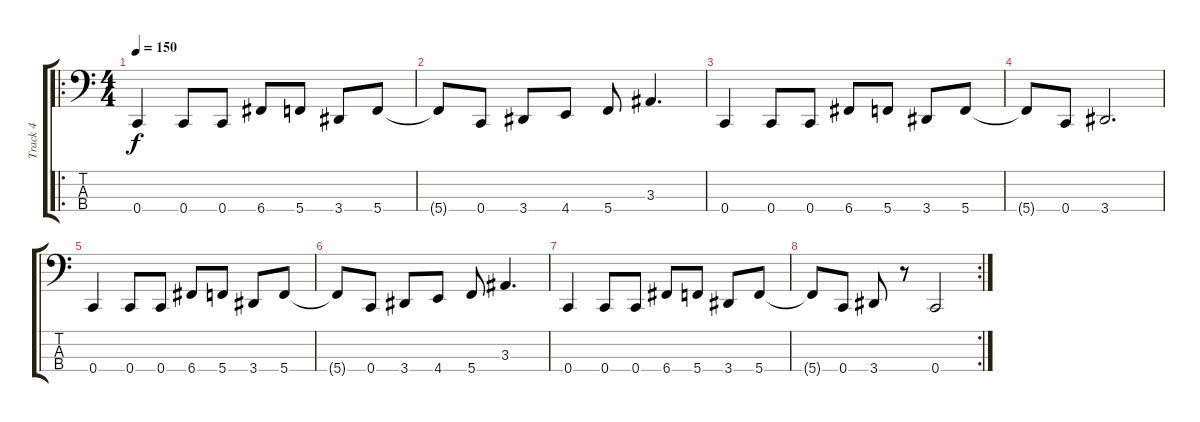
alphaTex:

\track ("Track 4" "Track 4") {instrument slapbass1}
\staff {score tabs}
\tuning (F2 C2 G1 C1) {hide}
\ro
\ts (4 4)
\tempo 150
\clef f4
\ks c
0.4.4{dy f} 0.4.8 0.4.8 6.4.8 5.4.8 3.4.8 5.4.8 |
5.4{t}.8 0.4.8 3.4.8 4.4.8 5.4.8 3.3.4{d} |
0.4.4 0.4.8 0.4.8 6.4.8 5.4.8 3.4.8 5.4.8 |
5.4{t}.8 0.4.8 3.4.2{d} |
0.4.4 0.4.8 0.4.8 6.4.8 5.4.8 3.4.8 5.4.8 |
5.4{t}.8 0.4.8 3.4.8 4.4.8 5.4.8 3.3.4{d} |
0.4.4 0.4.8 0.4.8 6.4.8 5.4.8 3.4.8 5.4.8 |
\rc 2
5.4{t}.8 0.4.8 3.4.8 r.8 0.4.2
